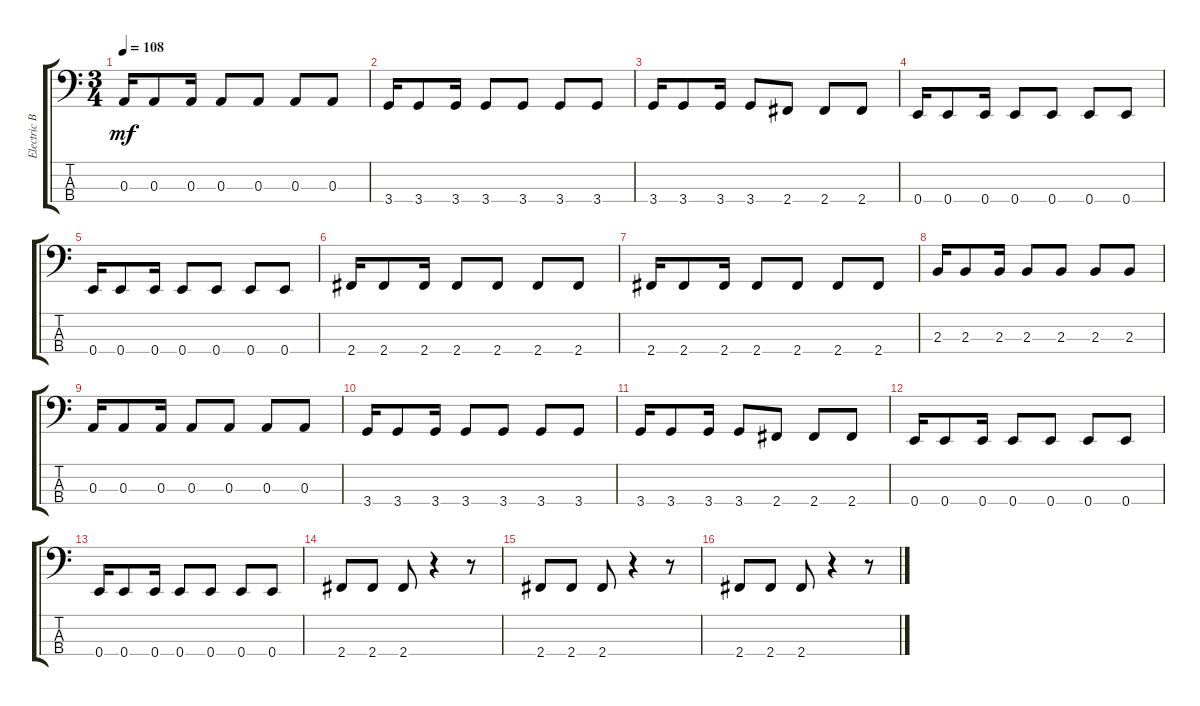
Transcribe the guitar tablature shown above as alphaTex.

\track ("Electric Bass" "Electric B") {instrument electricbassfinger}
\staff {score tabs}
\tuning (G2 D2 A1 E1) {hide}
\ts (3 4)
\tempo 108
\clef f4
\ks c
0.3.16{dy mf} 0.3.8 0.3.16 0.3.8 0.3.8 0.3.8 0.3.8 |
3.4.16 3.4.8 3.4.16 3.4.8 3.4.8 3.4.8 3.4.8 |
3.4.16 3.4.8 3.4.16 3.4.8 2.4.8 2.4.8 2.4.8 |
0.4.16 0.4.8 0.4.16 0.4.8 0.4.8 0.4.8 0.4.8 |
0.4.16 0.4.8 0.4.16 0.4.8 0.4.8 0.4.8 0.4.8 |
2.4.16 2.4.8 2.4.16 2.4.8 2.4.8 2.4.8 2.4.8 |
2.4.16 2.4.8 2.4.16 2.4.8 2.4.8 2.4.8 2.4.8 |
2.3.16 2.3.8 2.3.16 2.3.8 2.3.8 2.3.8 2.3.8 |
0.3.16 0.3.8 0.3.16 0.3.8 0.3.8 0.3.8 0.3.8 |
3.4.16 3.4.8 3.4.16 3.4.8 3.4.8 3.4.8 3.4.8 |
3.4.16 3.4.8 3.4.16 3.4.8 2.4.8 2.4.8 2.4.8 |
0.4.16 0.4.8 0.4.16 0.4.8 0.4.8 0.4.8 0.4.8 |
0.4.16 0.4.8 0.4.16 0.4.8 0.4.8 0.4.8 0.4.8 |
2.4.8 2.4.8 2.4.8 r.4 r.8 |
2.4.8 2.4.8 2.4.8 r.4 r.8 |
2.4.8 2.4.8 2.4.8 r.4 r.8
